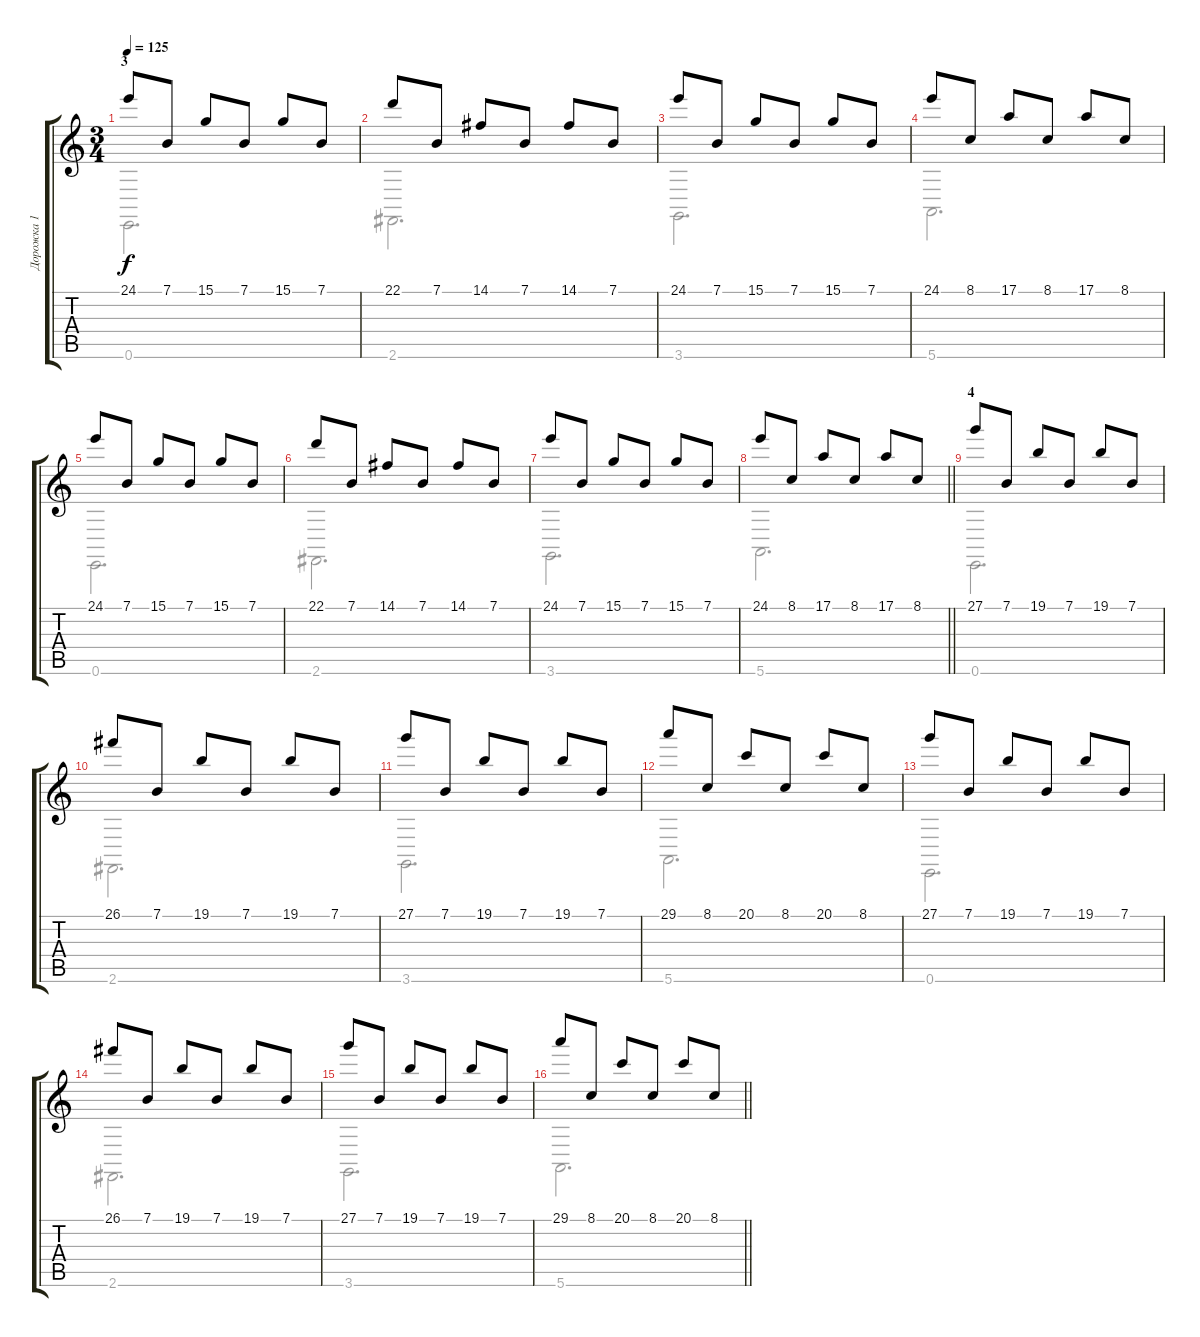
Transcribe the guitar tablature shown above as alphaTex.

\track ("Дорожка 1" "Дорожка 1") {instrument acousticgrandpiano}
\staff {score tabs}
\tuning (E4 B3 G3 D3 A2 E2) {hide}
\voice
\ts (3 4)
\section ("" "3")
\tempo 125
\clef g2
\ks c
24.1.8{dy f} 7.1.8 15.1.8 7.1.8 15.1.8 7.1.8 |
22.1.8 7.1.8 14.1.8 7.1.8 14.1.8 7.1.8 |
24.1.8 7.1.8 15.1.8 7.1.8 15.1.8 7.1.8 |
24.1.8 8.1.8 17.1.8 8.1.8 17.1.8 8.1.8 |
24.1.8 7.1.8 15.1.8 7.1.8 15.1.8 7.1.8 |
22.1.8 7.1.8 14.1.8 7.1.8 14.1.8 7.1.8 |
24.1.8 7.1.8 15.1.8 7.1.8 15.1.8 7.1.8 |
\barLineRight lightlight
24.1.8 8.1.8 17.1.8 8.1.8 17.1.8 8.1.8 |
\section ("" "4")
27.1.8 7.1.8 19.1.8 7.1.8 19.1.8 7.1.8 |
26.1.8 7.1.8 19.1.8 7.1.8 19.1.8 7.1.8 |
27.1.8 7.1.8 19.1.8 7.1.8 19.1.8 7.1.8 |
29.1.8 8.1.8 20.1.8 8.1.8 20.1.8 8.1.8 |
27.1.8 7.1.8 19.1.8 7.1.8 19.1.8 7.1.8 |
26.1.8 7.1.8 19.1.8 7.1.8 19.1.8 7.1.8 |
27.1.8 7.1.8 19.1.8 7.1.8 19.1.8 7.1.8 |
\barLineRight lightlight
29.1.8 8.1.8 20.1.8 8.1.8 20.1.8 8.1.8
\voice
\clef g2
\ottava regular
\simile none
\ks c
0.6.2{d dy f} |
2.6.2{d} |
3.6.2{d} |
5.6.2{d} |
0.6.2{d} |
2.6.2{d} |
3.6.2{d} |
\barLineRight lightlight
5.6.2{d} |
0.6.2{d} |
2.6.2{d} |
3.6.2{d} |
5.6.2{d} |
0.6.2{d} |
2.6.2{d} |
3.6.2{d} |
\barLineRight lightlight
5.6.2{d}
